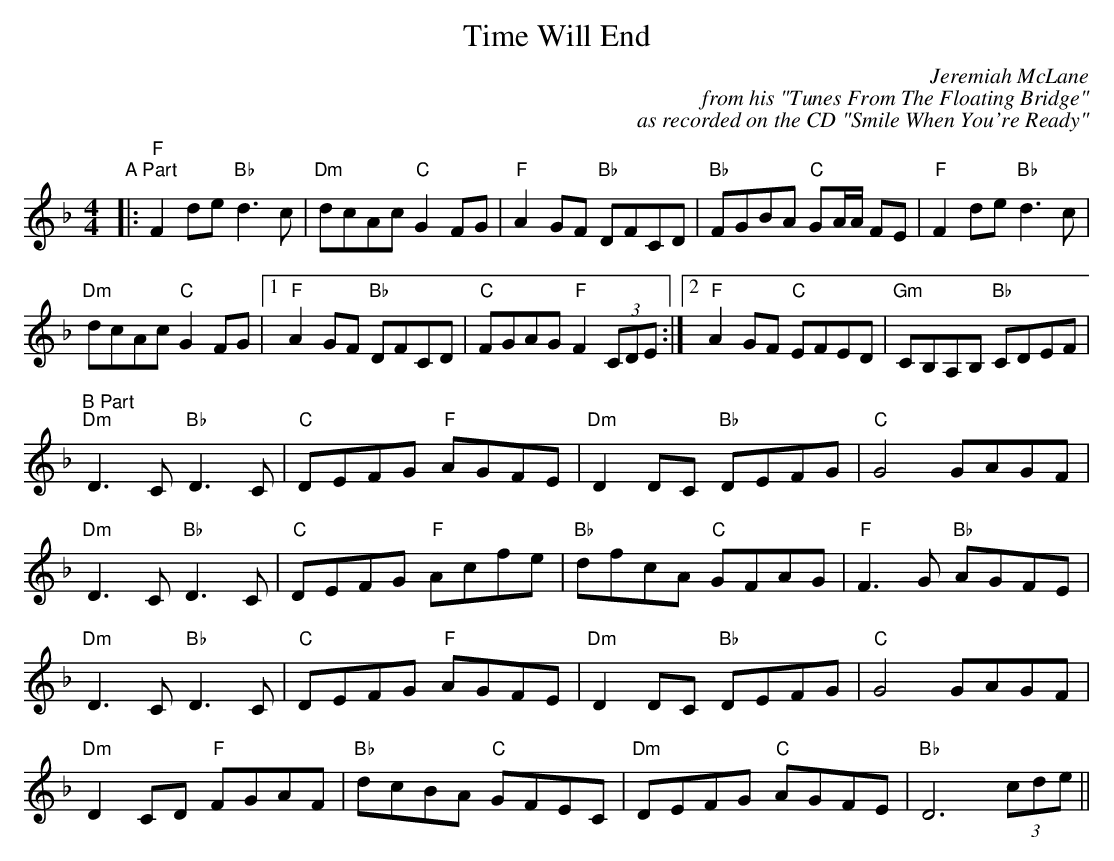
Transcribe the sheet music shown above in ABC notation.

X:1
T:Time Will End
C:Jeremiah McLane
C:from his "Tunes From The Floating Bridge"
C:as recorded on the CD "Smile When You're Ready"
M:4/4
L:1/8
K:F
"A Part"|:"F" F2 de "Bb"d3 c | "Dm" dcAc "C"G2 FG | "F"A2 GF "Bb"DFCD | "Bb"FGBA "C"GA/A/ FE | "F" F2 de "Bb"d3 c |
"Dm"dcAc "C"G2 FG |1 "F"A2 GF "Bb"DFCD | "C"FGAG "F" F2 (3CDE :|2 "F"A2 GF "C"EFED | "Gm"CB,A,B, "Bb"CDEF |
"B Part""Dm"D3 C "Bb"D3 C | "C"DEFG "F"AGFE | "Dm"D2 DC "Bb"DEFG | "C"G4 GAGF |
"Dm"D3 C "Bb"D3 C | "C"DEFG "F"Acfe | "Bb"dfcA "C"GFAG | "F"F3 G "Bb"AGFE |
"Dm"D3 C "Bb"D3 C | "C"DEFG "F"AGFE | "Dm"D2 DC "Bb"DEFG | "C"G4 GAGF |
"Dm"D2 CD "F"FGAF | "Bb"dcBA "C"GFEC | "Dm"DEFG "C"AGFE | "Bb"D6 (3cde ||
